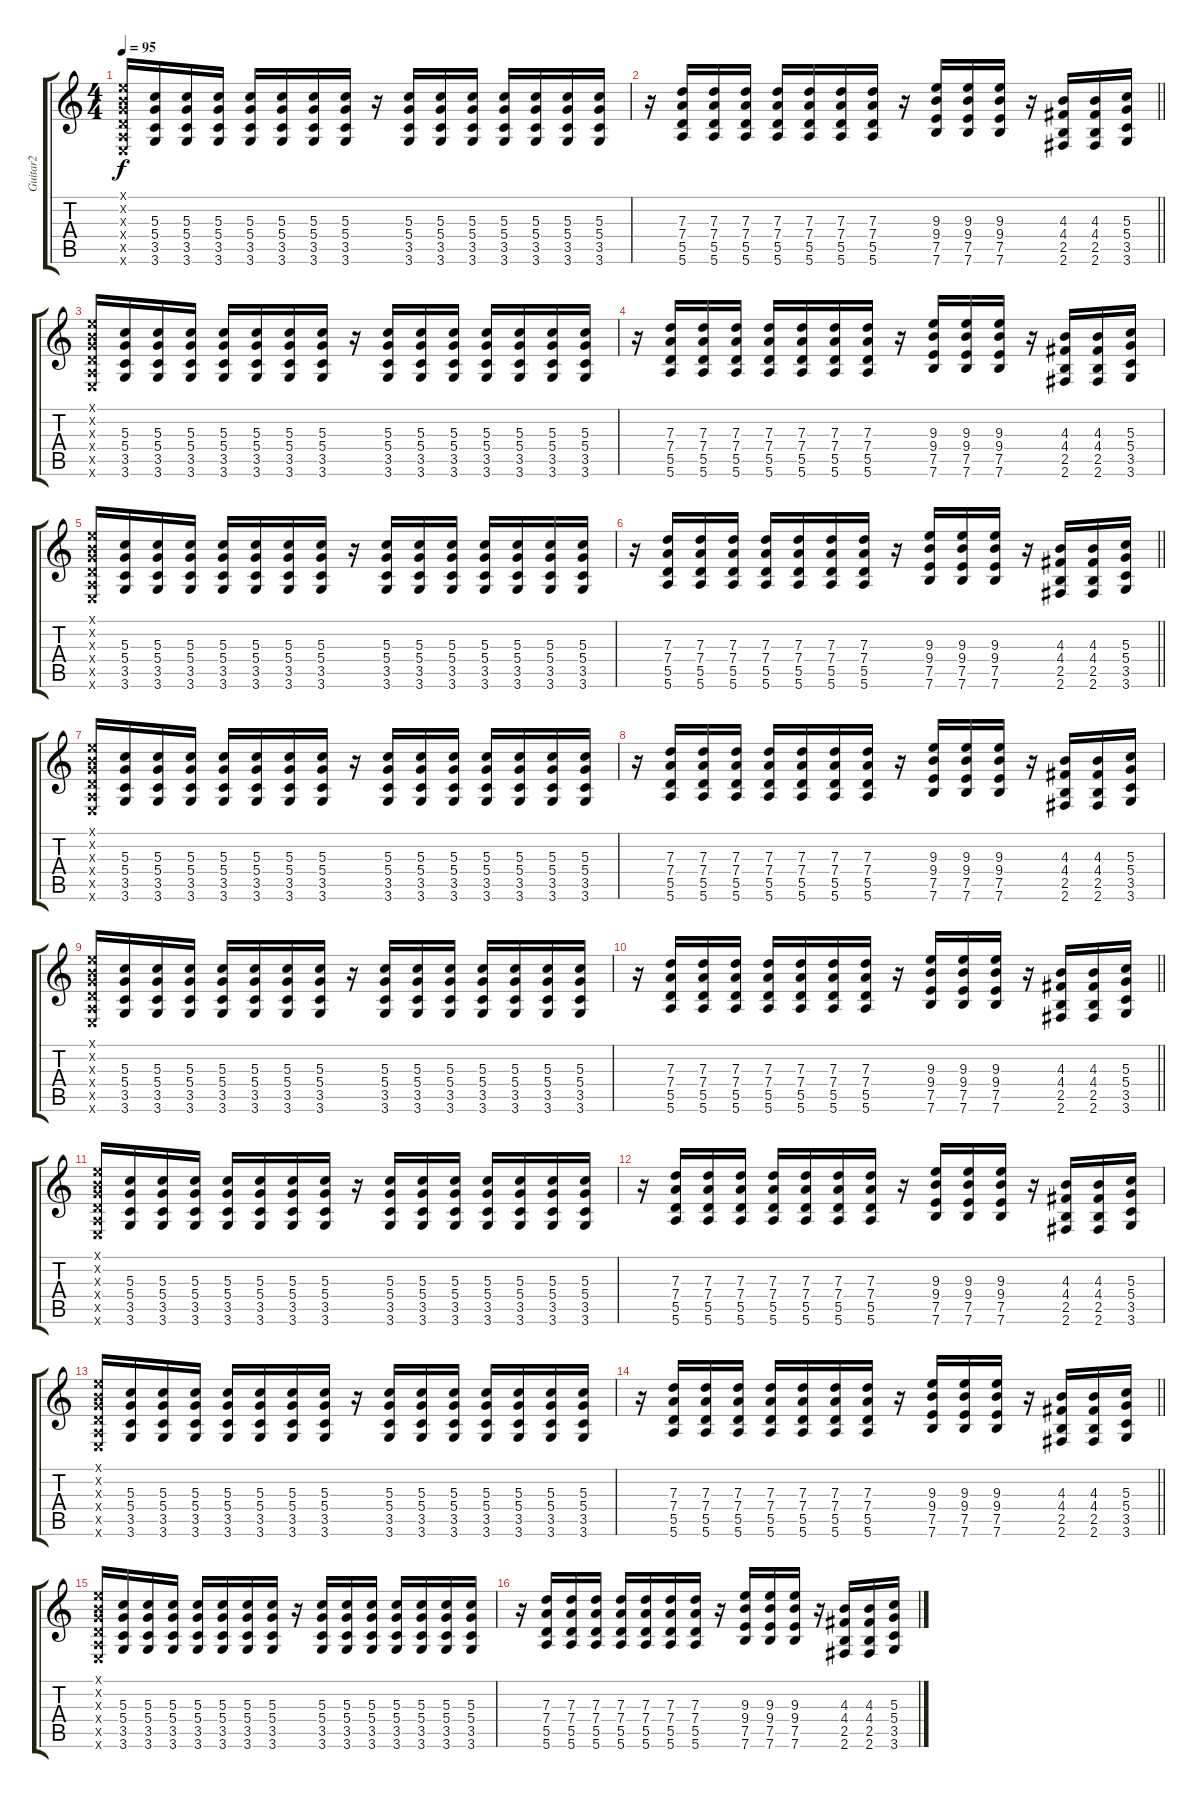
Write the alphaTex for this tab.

\track ("Guitar2" "Guitar2") {instrument overdrivenguitar}
\staff {score tabs}
\tuning (E4 B3 G3 D3 A2 E2) {hide}
\ts (4 4)
\tempo 95
\clef g2
\ks c
(0.1{x} 0.2{x} 0.3{x} 0.4{x} 0.5{x} 0.6{x}).16{dy f} (5.3 5.4 3.5 3.6).16 (5.3 5.4 3.5 3.6).16 (5.3 5.4 3.5 3.6).16 (5.3 5.4 3.5 3.6).16 (5.3 5.4 3.5 3.6).16 (5.3 5.4 3.5 3.6).16 (5.3 5.4 3.5 3.6).16 r.16 (5.3 5.4 3.5 3.6).16 (5.3 5.4 3.5 3.6).16 (5.3 5.4 3.5 3.6).16 (5.3 5.4 3.5 3.6).16 (5.3 5.4 3.5 3.6).16 (5.3 5.4 3.5 3.6).16 (5.3 5.4 3.5 3.6).16 |
\barLineRight lightlight
r.16 (7.3 7.4 5.5 5.6).16 (7.3 7.4 5.5 5.6).16 (7.3 7.4 5.5 5.6).16 (7.3 7.4 5.5 5.6).16 (7.3 7.4 5.5 5.6).16 (7.3 7.4 5.5 5.6).16 (7.3 7.4 5.5 5.6).16 r.16 (9.3 9.4 7.5 7.6).16 (9.3 9.4 7.5 7.6).16 (9.3 9.4 7.5 7.6).16 r.16 (4.3 4.4 2.5 2.6).16 (4.3 4.4 2.5 2.6).16 (5.3 5.4 3.5 3.6).16 |
(0.1{x} 0.2{x} 0.3{x} 0.4{x} 0.5{x} 0.6{x}).16 (5.3 5.4 3.5 3.6).16 (5.3 5.4 3.5 3.6).16 (5.3 5.4 3.5 3.6).16 (5.3 5.4 3.5 3.6).16 (5.3 5.4 3.5 3.6).16 (5.3 5.4 3.5 3.6).16 (5.3 5.4 3.5 3.6).16 r.16 (5.3 5.4 3.5 3.6).16 (5.3 5.4 3.5 3.6).16 (5.3 5.4 3.5 3.6).16 (5.3 5.4 3.5 3.6).16 (5.3 5.4 3.5 3.6).16 (5.3 5.4 3.5 3.6).16 (5.3 5.4 3.5 3.6).16 |
r.16 (7.3 7.4 5.5 5.6).16 (7.3 7.4 5.5 5.6).16 (7.3 7.4 5.5 5.6).16 (7.3 7.4 5.5 5.6).16 (7.3 7.4 5.5 5.6).16 (7.3 7.4 5.5 5.6).16 (7.3 7.4 5.5 5.6).16 r.16 (9.3 9.4 7.5 7.6).16 (9.3 9.4 7.5 7.6).16 (9.3 9.4 7.5 7.6).16 r.16 (4.3 4.4 2.5 2.6).16 (4.3 4.4 2.5 2.6).16 (5.3 5.4 3.5 3.6).16 |
(0.1{x} 0.2{x} 0.3{x} 0.4{x} 0.5{x} 0.6{x}).16 (5.3 5.4 3.5 3.6).16 (5.3 5.4 3.5 3.6).16 (5.3 5.4 3.5 3.6).16 (5.3 5.4 3.5 3.6).16 (5.3 5.4 3.5 3.6).16 (5.3 5.4 3.5 3.6).16 (5.3 5.4 3.5 3.6).16 r.16 (5.3 5.4 3.5 3.6).16 (5.3 5.4 3.5 3.6).16 (5.3 5.4 3.5 3.6).16 (5.3 5.4 3.5 3.6).16 (5.3 5.4 3.5 3.6).16 (5.3 5.4 3.5 3.6).16 (5.3 5.4 3.5 3.6).16 |
\barLineRight lightlight
r.16 (7.3 7.4 5.5 5.6).16 (7.3 7.4 5.5 5.6).16 (7.3 7.4 5.5 5.6).16 (7.3 7.4 5.5 5.6).16 (7.3 7.4 5.5 5.6).16 (7.3 7.4 5.5 5.6).16 (7.3 7.4 5.5 5.6).16 r.16 (9.3 9.4 7.5 7.6).16 (9.3 9.4 7.5 7.6).16 (9.3 9.4 7.5 7.6).16 r.16 (4.3 4.4 2.5 2.6).16 (4.3 4.4 2.5 2.6).16 (5.3 5.4 3.5 3.6).16 |
(0.1{x} 0.2{x} 0.3{x} 0.4{x} 0.5{x} 0.6{x}).16 (5.3 5.4 3.5 3.6).16 (5.3 5.4 3.5 3.6).16 (5.3 5.4 3.5 3.6).16 (5.3 5.4 3.5 3.6).16 (5.3 5.4 3.5 3.6).16 (5.3 5.4 3.5 3.6).16 (5.3 5.4 3.5 3.6).16 r.16 (5.3 5.4 3.5 3.6).16 (5.3 5.4 3.5 3.6).16 (5.3 5.4 3.5 3.6).16 (5.3 5.4 3.5 3.6).16 (5.3 5.4 3.5 3.6).16 (5.3 5.4 3.5 3.6).16 (5.3 5.4 3.5 3.6).16 |
r.16 (7.3 7.4 5.5 5.6).16 (7.3 7.4 5.5 5.6).16 (7.3 7.4 5.5 5.6).16 (7.3 7.4 5.5 5.6).16 (7.3 7.4 5.5 5.6).16 (7.3 7.4 5.5 5.6).16 (7.3 7.4 5.5 5.6).16 r.16 (9.3 9.4 7.5 7.6).16 (9.3 9.4 7.5 7.6).16 (9.3 9.4 7.5 7.6).16 r.16 (4.3 4.4 2.5 2.6).16 (4.3 4.4 2.5 2.6).16 (5.3 5.4 3.5 3.6).16 |
(0.1{x} 0.2{x} 0.3{x} 0.4{x} 0.5{x} 0.6{x}).16 (5.3 5.4 3.5 3.6).16 (5.3 5.4 3.5 3.6).16 (5.3 5.4 3.5 3.6).16 (5.3 5.4 3.5 3.6).16 (5.3 5.4 3.5 3.6).16 (5.3 5.4 3.5 3.6).16 (5.3 5.4 3.5 3.6).16 r.16 (5.3 5.4 3.5 3.6).16 (5.3 5.4 3.5 3.6).16 (5.3 5.4 3.5 3.6).16 (5.3 5.4 3.5 3.6).16 (5.3 5.4 3.5 3.6).16 (5.3 5.4 3.5 3.6).16 (5.3 5.4 3.5 3.6).16 |
\barLineRight lightlight
r.16 (7.3 7.4 5.5 5.6).16 (7.3 7.4 5.5 5.6).16 (7.3 7.4 5.5 5.6).16 (7.3 7.4 5.5 5.6).16 (7.3 7.4 5.5 5.6).16 (7.3 7.4 5.5 5.6).16 (7.3 7.4 5.5 5.6).16 r.16 (9.3 9.4 7.5 7.6).16 (9.3 9.4 7.5 7.6).16 (9.3 9.4 7.5 7.6).16 r.16 (4.3 4.4 2.5 2.6).16 (4.3 4.4 2.5 2.6).16 (5.3 5.4 3.5 3.6).16 |
(0.1{x} 0.2{x} 0.3{x} 0.4{x} 0.5{x} 0.6{x}).16 (5.3 5.4 3.5 3.6).16 (5.3 5.4 3.5 3.6).16 (5.3 5.4 3.5 3.6).16 (5.3 5.4 3.5 3.6).16 (5.3 5.4 3.5 3.6).16 (5.3 5.4 3.5 3.6).16 (5.3 5.4 3.5 3.6).16 r.16 (5.3 5.4 3.5 3.6).16 (5.3 5.4 3.5 3.6).16 (5.3 5.4 3.5 3.6).16 (5.3 5.4 3.5 3.6).16 (5.3 5.4 3.5 3.6).16 (5.3 5.4 3.5 3.6).16 (5.3 5.4 3.5 3.6).16 |
r.16 (7.3 7.4 5.5 5.6).16 (7.3 7.4 5.5 5.6).16 (7.3 7.4 5.5 5.6).16 (7.3 7.4 5.5 5.6).16 (7.3 7.4 5.5 5.6).16 (7.3 7.4 5.5 5.6).16 (7.3 7.4 5.5 5.6).16 r.16 (9.3 9.4 7.5 7.6).16 (9.3 9.4 7.5 7.6).16 (9.3 9.4 7.5 7.6).16 r.16 (4.3 4.4 2.5 2.6).16 (4.3 4.4 2.5 2.6).16 (5.3 5.4 3.5 3.6).16 |
(0.1{x} 0.2{x} 0.3{x} 0.4{x} 0.5{x} 0.6{x}).16 (5.3 5.4 3.5 3.6).16 (5.3 5.4 3.5 3.6).16 (5.3 5.4 3.5 3.6).16 (5.3 5.4 3.5 3.6).16 (5.3 5.4 3.5 3.6).16 (5.3 5.4 3.5 3.6).16 (5.3 5.4 3.5 3.6).16 r.16 (5.3 5.4 3.5 3.6).16 (5.3 5.4 3.5 3.6).16 (5.3 5.4 3.5 3.6).16 (5.3 5.4 3.5 3.6).16 (5.3 5.4 3.5 3.6).16 (5.3 5.4 3.5 3.6).16 (5.3 5.4 3.5 3.6).16 |
\barLineRight lightlight
r.16 (7.3 7.4 5.5 5.6).16 (7.3 7.4 5.5 5.6).16 (7.3 7.4 5.5 5.6).16 (7.3 7.4 5.5 5.6).16 (7.3 7.4 5.5 5.6).16 (7.3 7.4 5.5 5.6).16 (7.3 7.4 5.5 5.6).16 r.16 (9.3 9.4 7.5 7.6).16 (9.3 9.4 7.5 7.6).16 (9.3 9.4 7.5 7.6).16 r.16 (4.3 4.4 2.5 2.6).16 (4.3 4.4 2.5 2.6).16 (5.3 5.4 3.5 3.6).16 |
(0.1{x} 0.2{x} 0.3{x} 0.4{x} 0.5{x} 0.6{x}).16 (5.3 5.4 3.5 3.6).16 (5.3 5.4 3.5 3.6).16 (5.3 5.4 3.5 3.6).16 (5.3 5.4 3.5 3.6).16 (5.3 5.4 3.5 3.6).16 (5.3 5.4 3.5 3.6).16 (5.3 5.4 3.5 3.6).16 r.16 (5.3 5.4 3.5 3.6).16 (5.3 5.4 3.5 3.6).16 (5.3 5.4 3.5 3.6).16 (5.3 5.4 3.5 3.6).16 (5.3 5.4 3.5 3.6).16 (5.3 5.4 3.5 3.6).16 (5.3 5.4 3.5 3.6).16 |
r.16 (7.3 7.4 5.5 5.6).16 (7.3 7.4 5.5 5.6).16 (7.3 7.4 5.5 5.6).16 (7.3 7.4 5.5 5.6).16 (7.3 7.4 5.5 5.6).16 (7.3 7.4 5.5 5.6).16 (7.3 7.4 5.5 5.6).16 r.16 (9.3 9.4 7.5 7.6).16 (9.3 9.4 7.5 7.6).16 (9.3 9.4 7.5 7.6).16 r.16 (4.3 4.4 2.5 2.6).16 (4.3 4.4 2.5 2.6).16 (5.3 5.4 3.5 3.6).16
